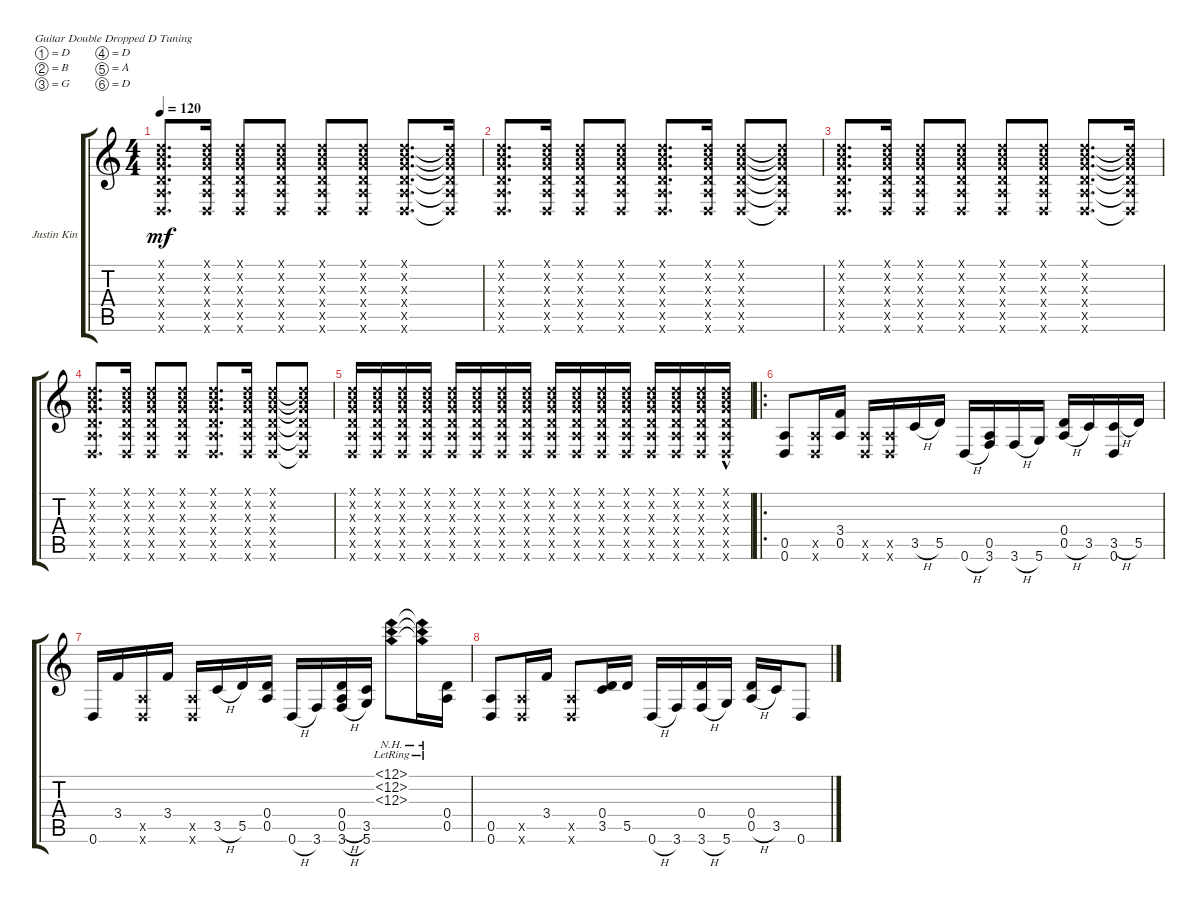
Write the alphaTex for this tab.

\bracketExtendMode groupsimilarinstruments
\firstSystemTrackNameOrientation horizontal
\otherSystemsTrackNameOrientation horizontal
\track ("Justin King" "Justin Kin") {instrument acousticguitarsteel}
\staff {score tabs}
\tuning (D4 B3 G3 D3 A2 D2)
\ts (4 4)
\tempo 120
\clef g2
\ks c
(0.1{x} 0.2{x} 0.3{x} 0.4{x} 0.5{x} 0.6{x}).8{d dy mf instrument acousticguitarsteel} (0.1{x} 0.2{x} 0.3{x} 0.4{x} 0.5{x} 0.6{x}).16 (0.1{x} 0.2{x} 0.3{x} 0.4{x} 0.5{x} 0.6{x}).8 (0.1{x} 0.2{x} 0.3{x} 0.4{x} 0.5{x} 0.6{x}).8 (0.1{x} 0.2{x} 0.3{x} 0.4{x} 0.5{x} 0.6{x}).8 (0.1{x} 0.2{x} 0.3{x} 0.4{x} 0.5{x} 0.6{x}).8 (0.1{x} 0.2{x} 0.3{x} 0.4{x} 0.5{x} 0.6{x}).8{d} (0.1{x t} 0.2{x t} 0.3{x t} 0.4{x t} 0.5{x t} 0.6{x t}).16 |
(0.1{x} 0.2{x} 0.3{x} 0.4{x} 0.5{x} 0.6{x}).8{d} (0.1{x} 0.2{x} 0.3{x} 0.4{x} 0.5{x} 0.6{x}).16 (0.1{x} 0.2{x} 0.3{x} 0.4{x} 0.5{x} 0.6{x}).8 (0.1{x} 0.2{x} 0.3{x} 0.4{x} 0.5{x} 0.6{x}).8 (0.1{x} 0.2{x} 0.3{x} 0.4{x} 0.5{x} 0.6{x}).8{d} (0.1{x} 0.2{x} 0.3{x} 0.4{x} 0.5{x} 0.6{x}).16 (0.1{x} 0.2{x} 0.3{x} 0.4{x} 0.5{x} 0.6{x}).8 (0.1{x t} 0.2{x t} 0.3{x t} 0.4{x t} 0.5{x t} 0.6{x t}).8 |
(0.1{x} 0.2{x} 0.3{x} 0.4{x} 0.5{x} 0.6{x}).8{d} (0.1{x} 0.2{x} 0.3{x} 0.4{x} 0.5{x} 0.6{x}).16 (0.1{x} 0.2{x} 0.3{x} 0.4{x} 0.5{x} 0.6{x}).8 (0.1{x} 0.2{x} 0.3{x} 0.4{x} 0.5{x} 0.6{x}).8 (0.1{x} 0.2{x} 0.3{x} 0.4{x} 0.5{x} 0.6{x}).8 (0.1{x} 0.2{x} 0.3{x} 0.4{x} 0.5{x} 0.6{x}).8 (0.1{x} 0.2{x} 0.3{x} 0.4{x} 0.5{x} 0.6{x}).8{d} (0.1{x t} 0.2{x t} 0.3{x t} 0.4{x t} 0.5{x t} 0.6{x t}).16 |
(0.1{x} 0.2{x} 0.3{x} 0.4{x} 0.5{x} 0.6{x}).8{d} (0.1{x} 0.2{x} 0.3{x} 0.4{x} 0.5{x} 0.6{x}).16 (0.1{x} 0.2{x} 0.3{x} 0.4{x} 0.5{x} 0.6{x}).8 (0.1{x} 0.2{x} 0.3{x} 0.4{x} 0.5{x} 0.6{x}).8 (0.1{x} 0.2{x} 0.3{x} 0.4{x} 0.5{x} 0.6{x}).8{d} (0.1{x} 0.2{x} 0.3{x} 0.4{x} 0.5{x} 0.6{x}).16 (0.1{x} 0.2{x} 0.3{x} 0.4{x} 0.5{x} 0.6{x}).8 (0.1{x t} 0.2{x t} 0.3{x t} 0.4{x t} 0.5{x t} 0.6{x t}).8 |
(0.1{x} 0.2{x} 0.3{x} 0.4{x} 0.5{x} 0.6{x}).16 (0.1{x} 0.2{x} 0.3{x} 0.4{x} 0.5{x} 0.6{x}).16 (0.1{x} 0.2{x} 0.3{x} 0.4{x} 0.5{x} 0.6{x}).16 (0.1{x} 0.2{x} 0.3{x} 0.4{x} 0.5{x} 0.6{x}).16 (0.1{x} 0.2{x} 0.3{x} 0.4{x} 0.5{x} 0.6{x}).16 (0.1{x} 0.2{x} 0.3{x} 0.4{x} 0.5{x} 0.6{x}).16 (0.1{x} 0.2{x} 0.3{x} 0.4{x} 0.5{x} 0.6{x}).16 (0.1{x} 0.2{x} 0.3{x} 0.4{x} 0.5{x} 0.6{x}).16 (0.1{x} 0.2{x} 0.3{x} 0.4{x} 0.5{x} 0.6{x}).16 (0.1{x} 0.2{x} 0.3{x} 0.4{x} 0.5{x} 0.6{x}).16 (0.1{x} 0.2{x} 0.3{x} 0.4{x} 0.5{x} 0.6{x}).16 (0.1{x} 0.2{x} 0.3{x} 0.4{x} 0.5{x} 0.6{x}).16 (0.1{x} 0.2{x} 0.3{x} 0.4{x} 0.5{x} 0.6{x}).16 (0.1{x} 0.2{x} 0.3{x} 0.4{x} 0.5{x} 0.6{x}).16 (0.1{x} 0.2{x} 0.3{x} 0.4{x} 0.5{x} 0.6{x}).16 (0.1{hac x} 0.2{hac x} 0.3{hac x} 0.4{hac x} 0.5{hac x} 0.6{hac x}).16 |
\ro
(0.5 0.6).8 (0.5{x} 0.6{x}).16 (3.4 0.5).16 (0.5{x} 0.6{x}).16 (0.5{x} 0.6{x}).16 3.5{h}.16 5.5.16 0.6{h}.16 (0.5 3.6).16 3.6{h}.16 5.6.16 (0.4 0.5{h}).16 3.5.16 (3.5{h} 0.6).16 5.5.16 |
0.6.16 3.4.16 (0.5{x} 0.6{x}).16 3.4.16 (0.5{x} 0.6{x}).16 3.5{h}.16 5.5.16 (0.4 0.5).16 0.6{h}.16 3.6.16 (0.4 0.5{h} 3.6{h}).16 (3.5 5.6).16 (12.1{nh lr} 12.2{nh lr} 12.3{nh lr}).8 (12.1{nh lr t} 12.2{nh lr t} 12.3{nh lr t}).16 (0.4 0.5).16 |
(0.5 0.6).8 (0.5{x} 0.6{x}).16 3.4.16 (0.5{x} 0.6{x}).8 (0.4 3.5).16 5.5.16 0.6{h}.16 3.6.16 (0.4 3.6{h}).16 5.6.16 (0.4 0.5{h}).16 3.5.16 0.6.8
